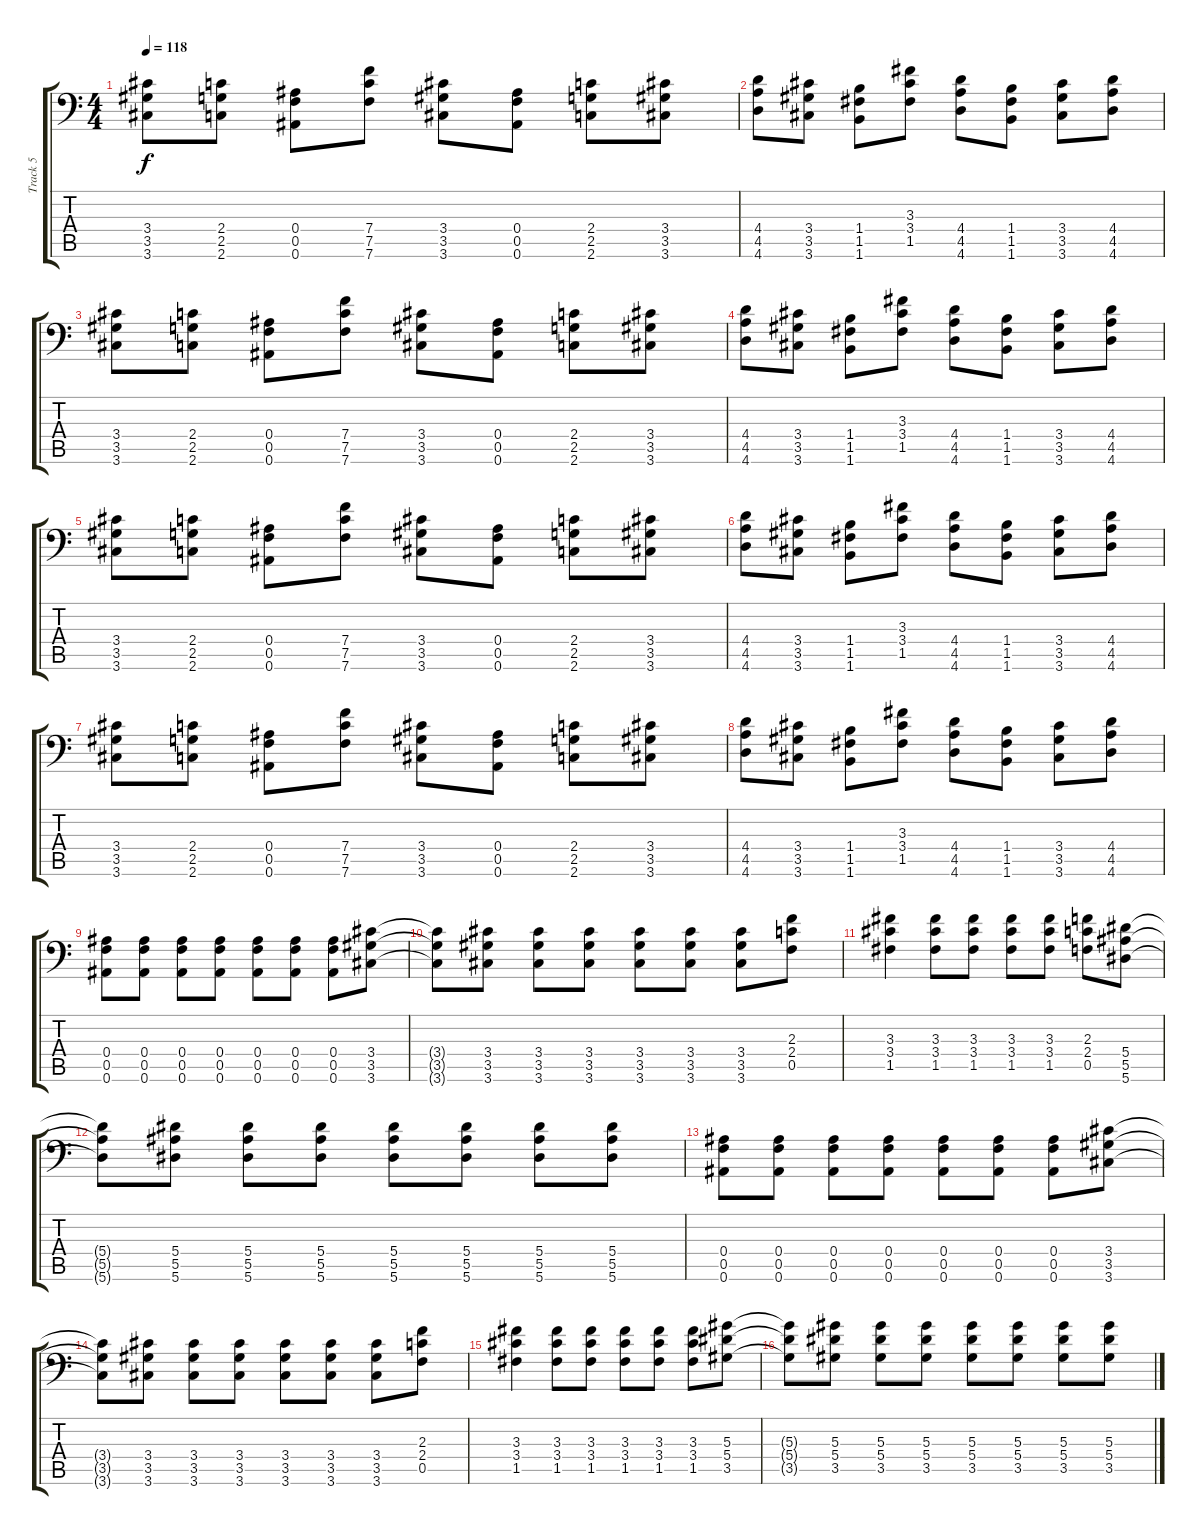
\track ("Track 5" "Track 5") {instrument distortionguitar}
\staff {score tabs}
\tuning (C4 G3 Eb3 Bb2 F2 Bb1) {hide}
\ts (4 4)
\tempo 118
\clef f4
\ks c
(3.4 3.5 3.6).8{dy f} (2.4 2.5 2.6).8 (0.4 0.5 0.6).8 (7.4 7.5 7.6).8 (3.4 3.5 3.6).8 (0.4 0.5 0.6).8 (2.4 2.5 2.6).8 (3.4 3.5 3.6).8 |
(4.4 4.5 4.6).8 (3.4 3.5 3.6).8 (1.4 1.5 1.6).8 (3.3 3.4 1.5).8 (4.4 4.5 4.6).8 (1.4 1.5 1.6).8 (3.4 3.5 3.6).8 (4.4 4.5 4.6).8 |
(3.4 3.5 3.6).8 (2.4 2.5 2.6).8 (0.4 0.5 0.6).8 (7.4 7.5 7.6).8 (3.4 3.5 3.6).8 (0.4 0.5 0.6).8 (2.4 2.5 2.6).8 (3.4 3.5 3.6).8 |
(4.4 4.5 4.6).8 (3.4 3.5 3.6).8 (1.4 1.5 1.6).8 (3.3 3.4 1.5).8 (4.4 4.5 4.6).8 (1.4 1.5 1.6).8 (3.4 3.5 3.6).8 (4.4 4.5 4.6).8 |
(3.4 3.5 3.6).8 (2.4 2.5 2.6).8 (0.4 0.5 0.6).8 (7.4 7.5 7.6).8 (3.4 3.5 3.6).8 (0.4 0.5 0.6).8 (2.4 2.5 2.6).8 (3.4 3.5 3.6).8 |
(4.4 4.5 4.6).8 (3.4 3.5 3.6).8 (1.4 1.5 1.6).8 (3.3 3.4 1.5).8 (4.4 4.5 4.6).8 (1.4 1.5 1.6).8 (3.4 3.5 3.6).8 (4.4 4.5 4.6).8 |
(3.4 3.5 3.6).8 (2.4 2.5 2.6).8 (0.4 0.5 0.6).8 (7.4 7.5 7.6).8 (3.4 3.5 3.6).8 (0.4 0.5 0.6).8 (2.4 2.5 2.6).8 (3.4 3.5 3.6).8 |
(4.4 4.5 4.6).8 (3.4 3.5 3.6).8 (1.4 1.5 1.6).8 (3.3 3.4 1.5).8 (4.4 4.5 4.6).8 (1.4 1.5 1.6).8 (3.4 3.5 3.6).8 (4.4 4.5 4.6).8 |
(0.4 0.5 0.6).8 (0.4 0.5 0.6).8 (0.4 0.5 0.6).8 (0.4 0.5 0.6).8 (0.4 0.5 0.6).8 (0.4 0.5 0.6).8 (0.4 0.5 0.6).8 (3.4 3.5 3.6).8 |
(3.4{t} 3.5{t} 3.6{t}).8 (3.4 3.5 3.6).8 (3.4 3.5 3.6).8 (3.4 3.5 3.6).8 (3.4 3.5 3.6).8 (3.4 3.5 3.6).8 (3.4 3.5 3.6).8 (2.3 2.4 0.5).8 |
(3.3 3.4 1.5).4 (3.3 3.4 1.5).8 (3.3 3.4 1.5).8 (3.3 3.4 1.5).8 (3.3 3.4 1.5).8 (2.3 2.4 0.5).8 (5.4 5.5 5.6).8 |
(5.4{t} 5.5{t} 5.6{t}).8 (5.4 5.5 5.6).8 (5.4 5.5 5.6).8 (5.4 5.5 5.6).8 (5.4 5.5 5.6).8 (5.4 5.5 5.6).8 (5.4 5.5 5.6).8 (5.4 5.5 5.6).8 |
(0.4 0.5 0.6).8 (0.4 0.5 0.6).8 (0.4 0.5 0.6).8 (0.4 0.5 0.6).8 (0.4 0.5 0.6).8 (0.4 0.5 0.6).8 (0.4 0.5 0.6).8 (3.4 3.5 3.6).8 |
(3.4{t} 3.5{t} 3.6{t}).8 (3.4 3.5 3.6).8 (3.4 3.5 3.6).8 (3.4 3.5 3.6).8 (3.4 3.5 3.6).8 (3.4 3.5 3.6).8 (3.4 3.5 3.6).8 (2.3 2.4 0.5).8 |
(3.3 3.4 1.5).4 (3.3 3.4 1.5).8 (3.3 3.4 1.5).8 (3.3 3.4 1.5).8 (3.3 3.4 1.5).8 (3.3 3.4 1.5).8 (5.3 5.4 3.5).8 |
(5.3{t} 5.4{t} 3.5{t}).8 (5.3 5.4 3.5).8 (5.3 5.4 3.5).8 (5.3 5.4 3.5).8 (5.3 5.4 3.5).8 (5.3 5.4 3.5).8 (5.3 5.4 3.5).8 (5.3 5.4 3.5).8
